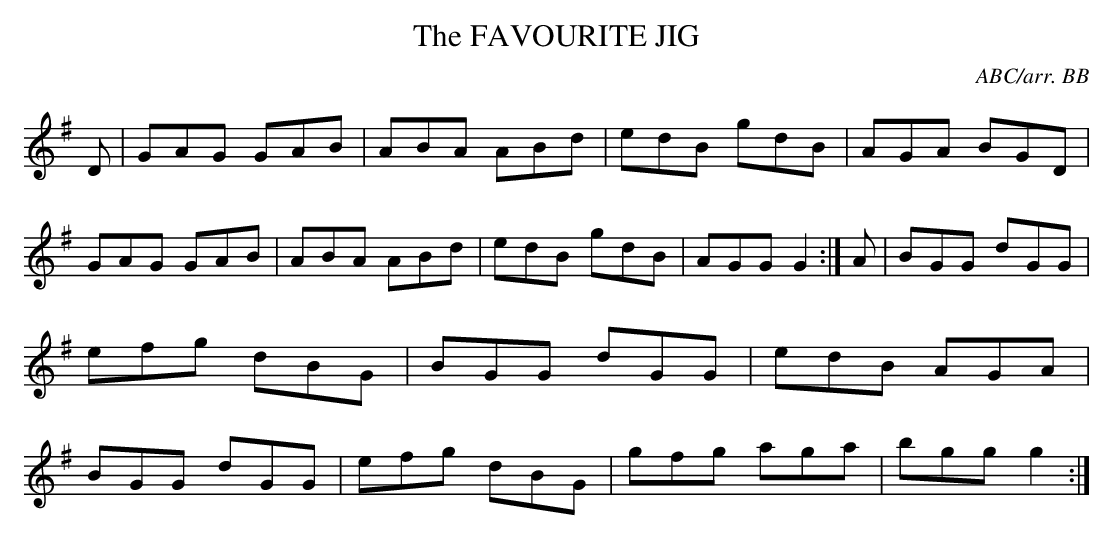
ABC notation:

X:1
T:FAVOURITE JIG, The\
C:ABC/arr. BB\
M:6/8\
K:G\
D|GAG GAB|ABA ABd|edB gdB|AGA BGD|\
GAG GAB|ABA ABd|edB gdB|AGG G2:|\
A|BGG dGG|efg dBG|BGG dGG|edB AGA|\
BGG dGG|efg dBG|gfg aga|bgg g2 :|\
\
\
